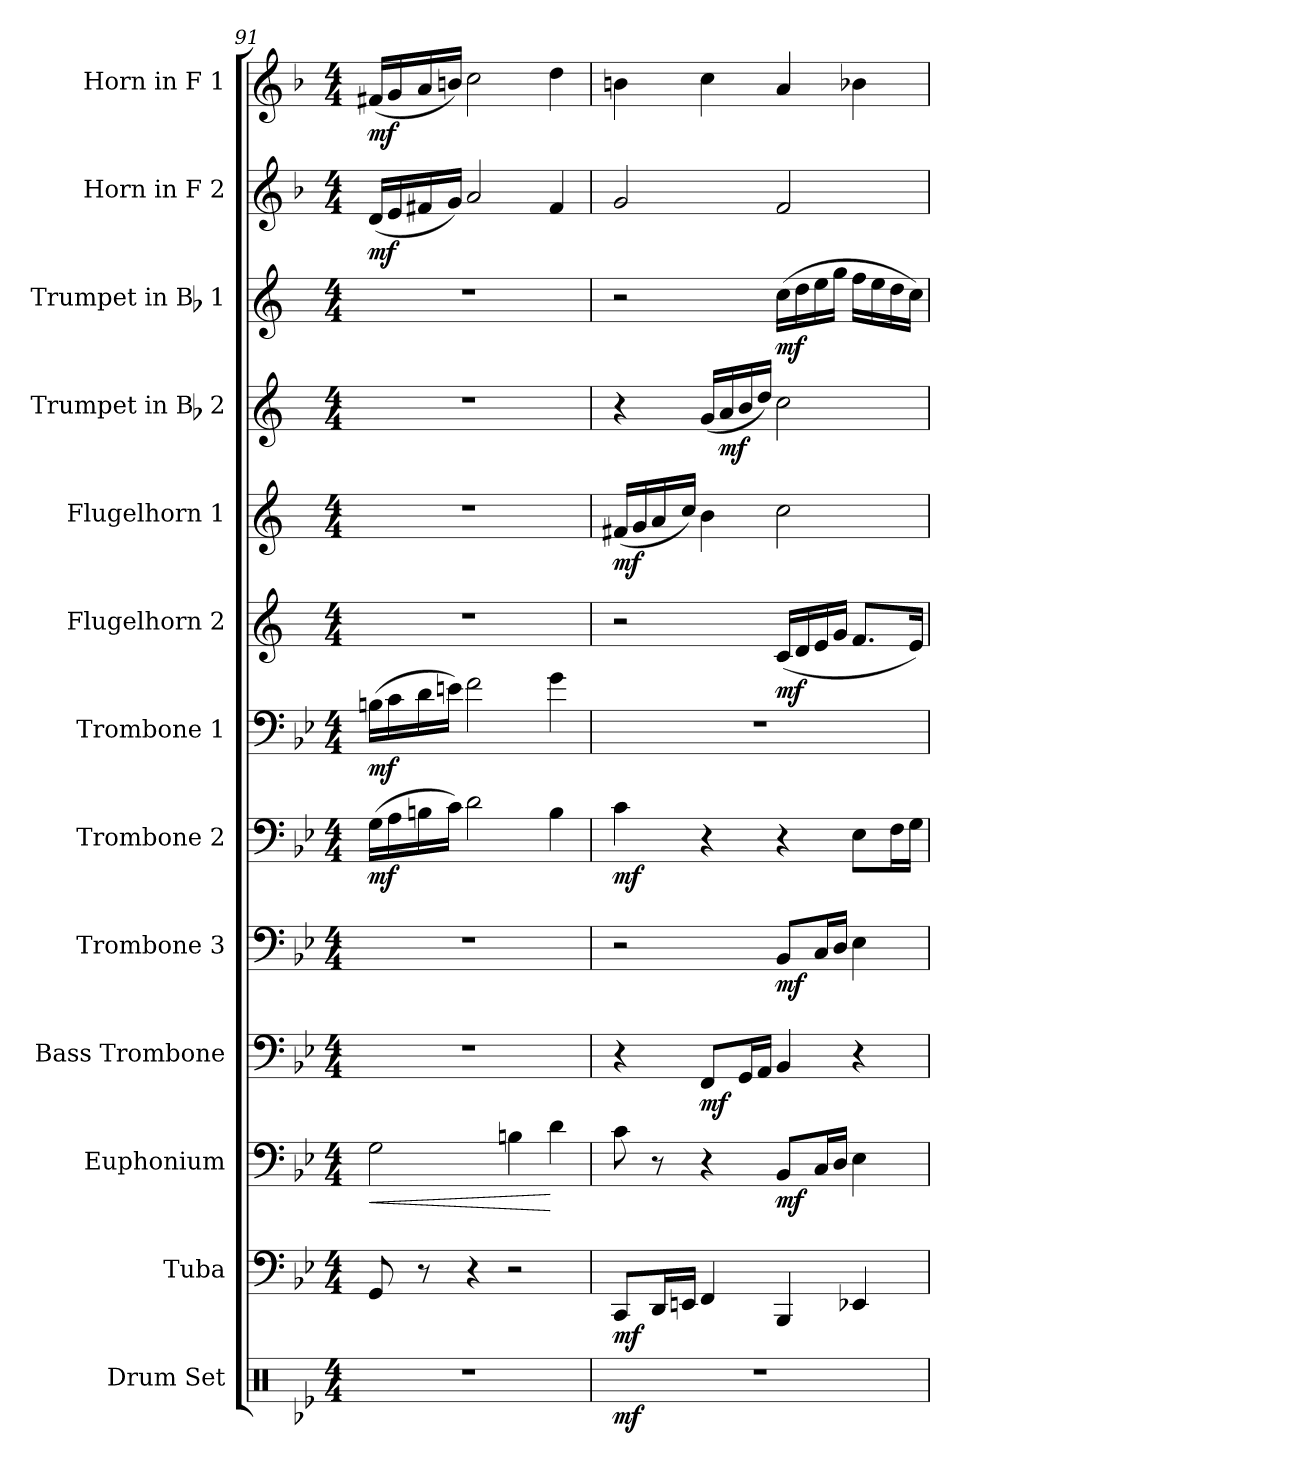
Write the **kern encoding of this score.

**kern	**dynam	**kern	**dynam	**kern	**dynam	**kern	**dynam	**kern	**dynam	**kern	**dynam	**kern	**dynam	**kern	**dynam	**kern	**dynam	**kern	**dynam	**kern	**dynam	**kern	**dynam	**kern	**dynam
*part13	*part13	*part12	*part12	*part11	*part11	*part10	*part10	*part9	*part9	*part8	*part8	*part7	*part7	*part6	*part6	*part5	*part5	*part4	*part4	*part3	*part3	*part2	*part2	*part1	*part1
*staff13	*staff13	*staff12	*staff12	*staff11	*staff11	*staff10	*staff10	*staff9	*staff9	*staff8	*staff8	*staff7	*staff7	*staff6	*staff6	*staff5	*staff5	*staff4	*staff4	*staff3	*staff3	*staff2	*staff2	*staff1	*staff1
*I"Drum Set	*	*I"Tuba	*	*I"Euphonium	*	*I"Bass Trombone	*	*I"Trombone 3	*	*I"Trombone 2	*	*I"Trombone 1	*	*I"Flugelhorn 2	*	*I"Flugelhorn 1	*	*I"Trumpet in Bb 2	*	*I"Trumpet in Bb 1	*	*I"Horn in F 2	*	*I"Horn in F 1	*
*I'D. S.	*	*I'Tuba	*	*I'Euph.	*	*I'B. Tbn.	*	*I'Tbn. 3	*	*I'Tbn. 2	*	*I'Tbn. 1	*	*I'Flghn. 2	*	*I'Flghn. 1	*	*	*	*	*	*I'Hn. 2	*	*I'Hn. 1	*
*clefX	*	*clefF4	*	*clefF4	*	*clefF4	*	*clefF4	*	*clefF4	*	*clefF4	*	*clefG2	*	*clefG2	*	*clefG2	*	*clefG2	*	*clefG2	*	*clefG2	*
*	*	*	*	*	*	*	*	*	*	*	*	*	*	*ITrd1c2	*	*ITrd1c2	*	*ITrd1c2	*	*ITrd1c2	*	*ITrd4c7	*	*ITrd4c7	*
*k[b-e-]	*	*k[b-e-]	*	*k[b-e-]	*	*k[b-e-]	*	*k[b-e-]	*	*k[b-e-]	*	*k[b-e-]	*	*k[b-e-]	*	*k[b-e-]	*	*k[b-e-]	*	*k[b-e-]	*	*k[b-e-]	*	*k[b-e-]	*
*B-:	*	*B-:	*	*B-:	*	*B-:	*	*B-:	*	*B-:	*	*B-:	*	*	*	*	*	*	*	*	*	*B-:	*	*B-:	*
*M4/4	*	*M4/4	*	*M4/4	*	*M4/4	*	*M4/4	*	*M4/4	*	*M4/4	*	*M4/4	*	*M4/4	*	*M4/4	*	*M4/4	*	*M4/4	*	*M4/4	*
=91	=91	=91	=91	=91	=91	=91	=91	=91	=91	=91	=91	=91	=91	=91	=91	=91	=91	=91	=91	=91	=91	=91	=91	=91	=91
!	!	!	!	!	!LO:HP:b	!	!	!	!	!	!LO:DY:b	!	!LO:DY:b	!	!	!	!	!	!	!	!	!	!LO:DY:b	!	!LO:DY:b
1r	.	8GG/	.	2G\	<	1r	.	1r	.	(>16G\LL	mf	(>16Bn\LL	mf	1r	.	1r	.	1r	.	1r	.	(<16G/LL	mf	(<16Bn/LL	mf
.	.	.	.	.	.	.	.	.	.	16A\	.	16c\	.	.	.	.	.	.	.	.	.	16A/	.	16c/	.
.	.	8r	.	.	.	.	.	.	.	16Bn\	.	16d\	.	.	.	.	.	.	.	.	.	16Bn/	.	16d/	.
.	.	.	.	.	.	.	.	.	.	16c\JJ)	.	16en\JJ)	.	.	.	.	.	.	.	.	.	16c/JJ)	.	16en/JJ)	.
.	.	4r	.	.	.	.	.	.	.	2d\	.	2f\	.	.	.	.	.	.	.	.	.	2d/	.	2f\	.
.	.	2r	.	4Bn\	.	.	.	.	.	.	.	.	.	.	.	.	.	.	.	.	.	.	.	.	.
.	.	.	.	4d\	[	.	.	.	.	4B\	.	4g\	.	.	.	.	.	.	.	.	.	4B/	.	4g\	.
=92	=92	=92	=92	=92	=92	=92	=92	=92	=92	=92	=92	=92	=92	=92	=92	=92	=92	=92	=92	=92	=92	=92	=92	=92	=92
!	!LO:DY:b	!	!LO:DY:b	!	!	!	!	!	!	!	!LO:DY:b	!	!	!	!	!	!LO:DY:b	!	!	!	!	!	!	!	!
1r	mf	8CC/L	mf	8c\	.	4r	.	2r	.	4c\	mf	1r	.	2r	.	(<16en/LL	mf	4r	.	2r	.	2c/	.	4en\	.
.	.	.	.	.	.	.	.	.	.	.	.	.	.	.	.	16f/	.	.	.	.	.	.	.	.	.
.	.	16DD/L	.	8r	.	.	.	.	.	.	.	.	.	.	.	16g/	.	.	.	.	.	.	.	.	.
.	.	16EEn/JJ	.	.	.	.	.	.	.	.	.	.	.	.	.	16b-/JJ)	.	.	.	.	.	.	.	.	.
!	!	!	!	!	!	!	!LO:DY:b	!	!	!	!	!	!	!	!	!	!	!	!	!	!	!	!	!	!
.	.	4FF/	.	4r	.	8FF/L	mf	.	.	4r	.	.	.	.	.	4a\	.	(<16f/LL	.	.	.	.	.	4f\	.
!	!	!	!	!	!	!	!	!	!	!	!	!	!	!	!	!	!	!	!LO:DY:b	!	!	!	!	!	!
.	.	.	.	.	.	.	.	.	.	.	.	.	.	.	.	.	.	16g/	mf	.	.	.	.	.	.
.	.	.	.	.	.	16GG/L	.	.	.	.	.	.	.	.	.	.	.	16a/	.	.	.	.	.	.	.
.	.	.	.	.	.	16AA/JJ	.	.	.	.	.	.	.	.	.	.	.	16cc/JJ)	.	.	.	.	.	.	.
!	!	!	!	!	!LO:DY:b	!	!	!	!LO:DY:b	!	!	!	!	!	!LO:DY:b	!	!	!	!	!	!LO:DY:b	!	!	!	!
.	.	4BBB-/	.	8BB-/L	mf	4BB-/	.	8BB-/L	mf	4r	.	.	.	(<16B-/LL	mf	2b-\	.	2b-\	.	(>16b-\LL	mf	2B-/	.	4d/	.
.	.	.	.	.	.	.	.	.	.	.	.	.	.	16c/	.	.	.	.	.	16cc\	.	.	.	.	.
.	.	.	.	16C/L	.	.	.	16C/L	.	.	.	.	.	16d/	.	.	.	.	.	16dd\	.	.	.	.	.
.	.	.	.	16D/JJ	.	.	.	16D/JJ	.	.	.	.	.	16f/JJ	.	.	.	.	.	16ff\JJ	.	.	.	.	.
.	.	4EE-X/	.	4E-\	.	4r	.	4E-\	.	8E-\L	.	.	.	8.e-/L	.	.	.	.	.	16ee-\LL	.	.	.	4e-X\	.
.	.	.	.	.	.	.	.	.	.	.	.	.	.	.	.	.	.	.	.	16dd\	.	.	.	.	.
.	.	.	.	.	.	.	.	.	.	16F\L	.	.	.	.	.	.	.	.	.	16cc\	.	.	.	.	.
.	.	.	.	.	.	.	.	.	.	16G\JJ	.	.	.	16d/Jk)	.	.	.	.	.	16b-\JJ)	.	.	.	.	.
=	=	=	=	=	=	=	=	=	=	=	=	=	=	=	=	=	=	=	=	=	=	=	=	=	=
*-	*-	*-	*-	*-	*-	*-	*-	*-	*-	*-	*-	*-	*-	*-	*-	*-	*-	*-	*-	*-	*-	*-	*-	*-	*-
